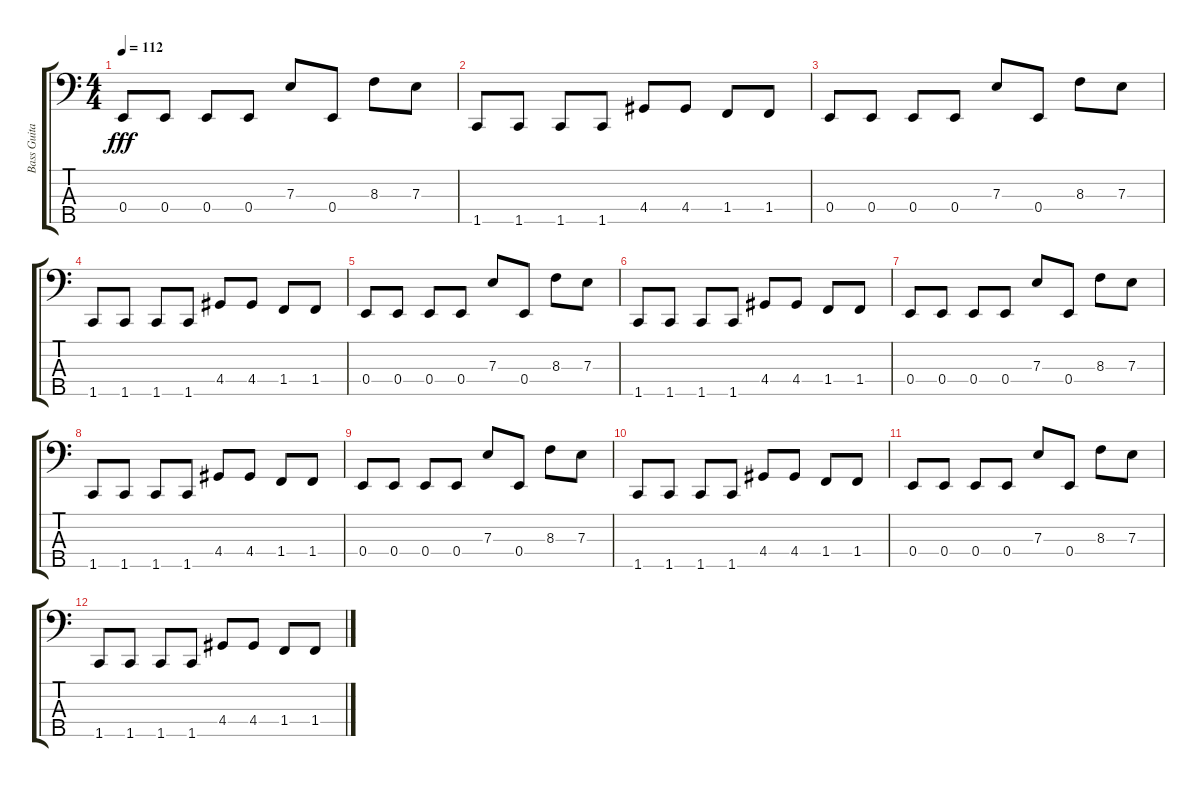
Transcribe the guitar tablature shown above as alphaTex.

\track ("Bass Guitar" "Bass Guita") {instrument electricbasspick}
\staff {score tabs}
\tuning (G2 D2 A1 E1 B0) {hide}
\ts (4 4)
\tempo 112
\clef f4
\ks c
0.4.8{dy fff} 0.4.8 0.4.8 0.4.8 7.3.8 0.4.8 8.3.8 7.3.8 |
1.5.8 1.5.8 1.5.8 1.5.8 4.4.8 4.4.8 1.4.8 1.4.8 |
0.4.8 0.4.8 0.4.8 0.4.8 7.3.8 0.4.8 8.3.8 7.3.8 |
1.5.8 1.5.8 1.5.8 1.5.8 4.4.8 4.4.8 1.4.8 1.4.8 |
0.4.8 0.4.8 0.4.8 0.4.8 7.3.8 0.4.8 8.3.8 7.3.8 |
1.5.8 1.5.8 1.5.8 1.5.8 4.4.8 4.4.8 1.4.8 1.4.8 |
0.4.8 0.4.8 0.4.8 0.4.8 7.3.8 0.4.8 8.3.8 7.3.8 |
1.5.8 1.5.8 1.5.8 1.5.8 4.4.8 4.4.8 1.4.8 1.4.8 |
0.4.8 0.4.8 0.4.8 0.4.8 7.3.8 0.4.8 8.3.8 7.3.8 |
1.5.8 1.5.8 1.5.8 1.5.8 4.4.8 4.4.8 1.4.8 1.4.8 |
0.4.8 0.4.8 0.4.8 0.4.8 7.3.8 0.4.8 8.3.8 7.3.8 |
1.5.8 1.5.8 1.5.8 1.5.8 4.4.8 4.4.8 1.4.8 1.4.8
